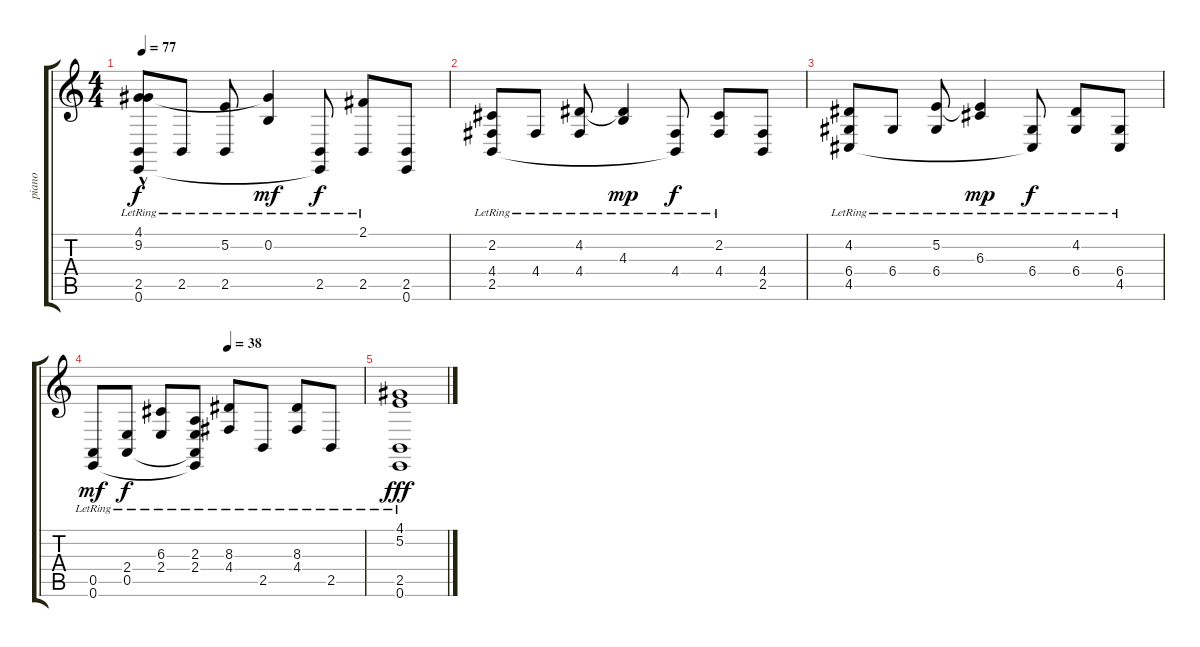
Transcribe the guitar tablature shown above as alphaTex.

\track ("piano" "piano") {instrument acousticgrandpiano}
\staff {score tabs}
\tuning (E4 B3 G3 D3 A2 E2) {hide}
\ts (4 4)
\tempo 77
\clef g2
\ks c
(4.1{lr} 9.2 2.5{lr} 0.6{hac lr}).8{dy f} 2.5{lr}.8 (5.2 2.5{lr}).8 (4.1{t} 0.2{lr}).4{dy mf} (2.5{lr} 0.6{t}).8{dy f} (2.1{lr} 2.5{lr}).8 (2.5 0.6).8 |
(2.2{lr} 4.4{lr} 2.5{lr}).8 4.4{lr}.8 (4.2{lr} 4.4{lr}).8 (4.2{t} 4.3{lr}).4{dy mp} (4.4{lr} 2.5{t}).8{dy f} (2.2{lr} 4.4{lr}).8 (4.4 2.5).8 |
(4.2{lr} 6.4{lr} 4.5{lr}).8 6.4{lr}.8 (5.2{lr} 6.4{lr}).8 (5.2{t} 6.3{lr}).4{dy mp} (6.4{lr} 4.5{t}).8{dy f} (4.2{lr} 6.4{lr}).8 (6.4{lr} 4.5{lr}).8 |
\tempo (38 0.5)
(0.5{lr} 0.6{lr}).8{dy mf} (2.4{lr} 0.5{lr}).8{dy f} (6.3{lr} 2.4{lr}).8 (2.3{lr} 2.4{lr} 0.5{t} 0.6{t}).8 (8.3{lr} 4.4{lr}).8 2.5{lr}.8 (8.3{lr} 4.4{lr}).8 2.5{lr}.8 |
(4.1{lr} 5.2{lr} 2.5{lr} 0.6{lr}).1{dy fff}
